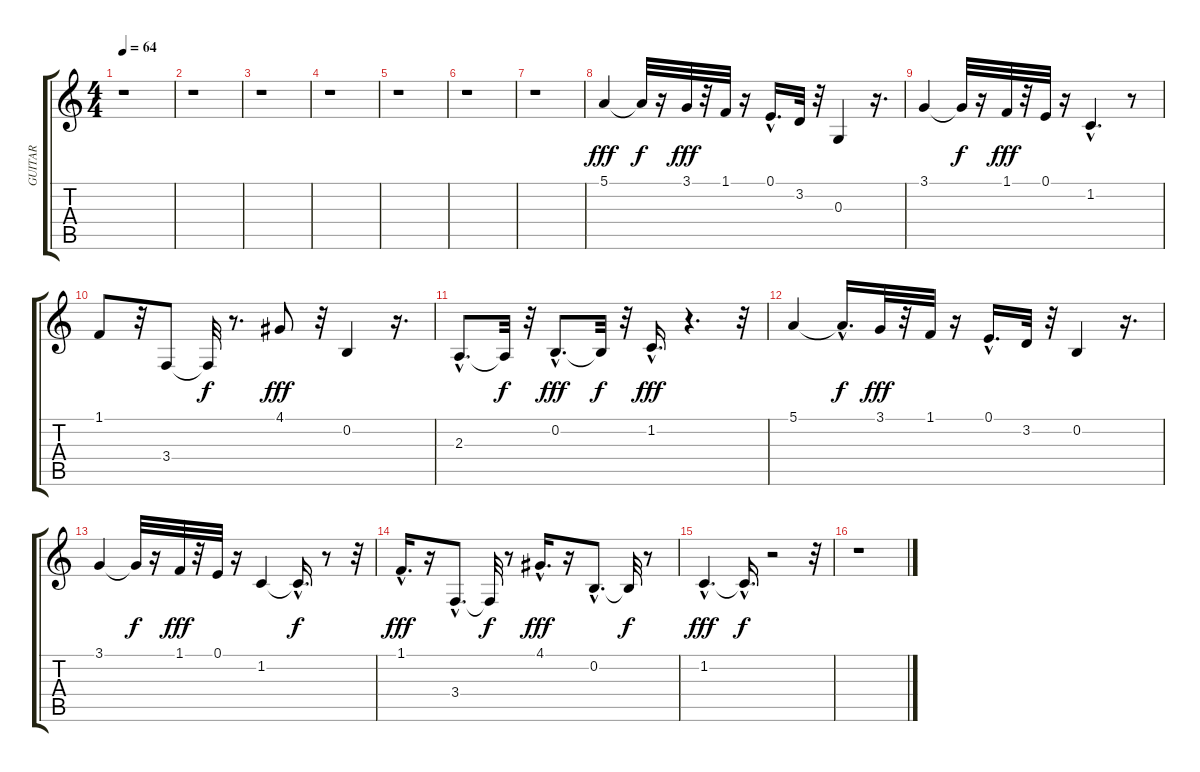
\track ("GUITAR" "GUITAR") {instrument fx5brightness}
\staff {score tabs}
\tuning (E4 B3 G3 D3 A2 E2) {hide}
\ts (4 4)
\tempo 64
\clef g2
\ks c
r.1{dy f} |
r.1 |
r.1 |
r.1 |
r.1 |
r.1 |
r.1 |
5.1.4{dy fff} 5.1{t}.32{dy f} r.16 3.1.32{dy fff} r.32 1.1.32 r.16 0.1{hac}.16{d} 3.2.32 r.32 0.3.4 r.16{d} |
3.1.4 3.1{t}.32{dy f} r.16 1.1.32{dy fff} r.32 0.1.32 r.16 1.2{hac}.4{d} r.8 |
1.1.8 r.32 3.4.8 3.4{t}.32{dy f} r.8{d} 4.1.8{dy fff} r.32 0.2.4 r.16{d} |
2.3{hac}.8{d} 2.3{t}.32{dy f} r.32 0.2{hac}.8{d dy fff} 0.2{t}.32{dy f} r.32 1.2{hac}.16{d dy fff} r.4{d} r.32 |
5.1.4 5.1{hac t}.16{d dy f} 3.1.32{dy fff} r.32 1.1.32 r.16 0.1{hac}.16{d} 3.2.32 r.32 0.2.4 r.16{d} |
3.1.4 3.1{t}.32{dy f} r.16 1.1.32{dy fff} r.32 0.1.32 r.16 1.2.4 1.2{hac t}.16{d dy f} r.8 r.32 |
1.1{hac}.16{d dy fff} r.16 3.4{hac}.8{d} 3.4{t}.32{dy f} r.8 4.1{hac}.16{d dy fff} r.16 0.2{hac}.8{d} 0.2{t}.32{dy f} r.8 |
1.2{hac}.4{d dy fff} 1.2{hac t}.16{d dy f} r.2 r.32 |
r.1
